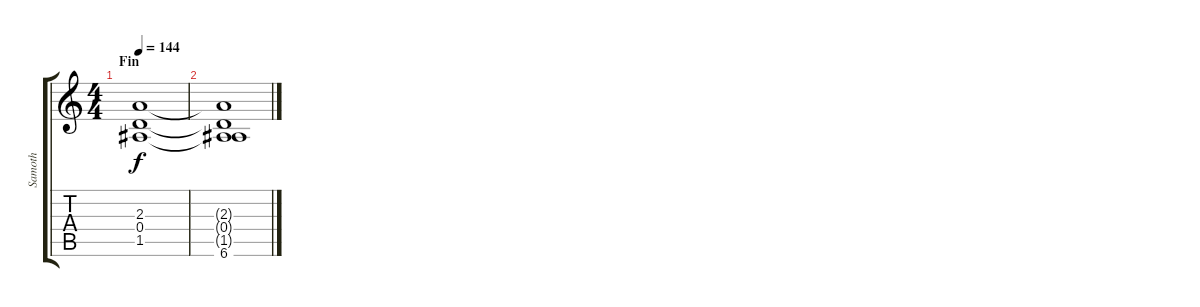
\track ("Samoth" "Samoth") {instrument overdrivenguitar}
\staff {score tabs}
\tuning (E4 B3 G3 D3 A2 E2) {hide}
\ts (4 4)
\section ("" "Fin")
\tempo 144
\clef g2
\ks c
(2.3 0.4 1.5).1{dy f} |
(2.3{t} 0.4{t} 1.5{t} 6.6).1
